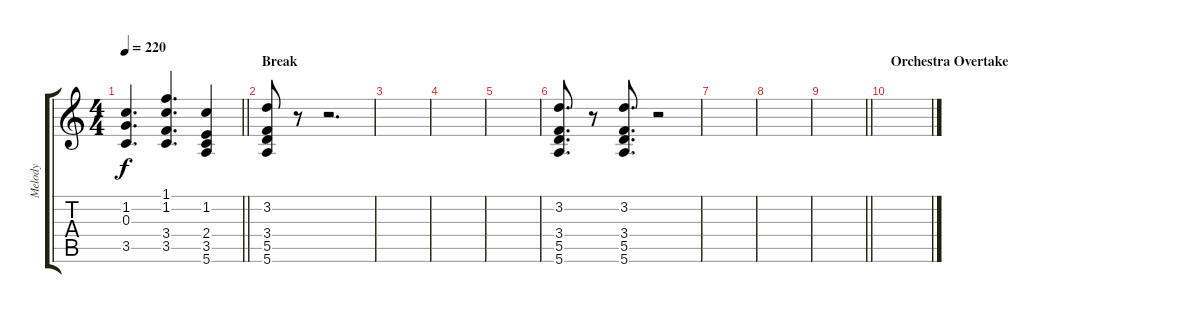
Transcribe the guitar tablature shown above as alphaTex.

\track ("Melody" "Melody") {instrument acousticguitarsteel}
\staff {score tabs}
\tuning (E4 B3 G3 D3 A2 E2) {hide}
\ts (4 4)
\tempo 220
\clef g2
\barLineRight lightlight
\ks c
(1.2 0.3 3.5).4{d dy f} (1.1 1.2 3.4 3.5).4{d} (1.2 2.4 3.5 5.6).4 |
\section ("" "Break")
(3.2 3.4 5.5 5.6).8 r.8 r.2{d} |
|
|
|
(3.2 3.4 5.5 5.6).8{d} r.8 (3.2 3.4 5.5 5.6).8{d} r.2 |
|
|
\barLineRight lightlight
|
\section ("" "Orchestra Overtake")
